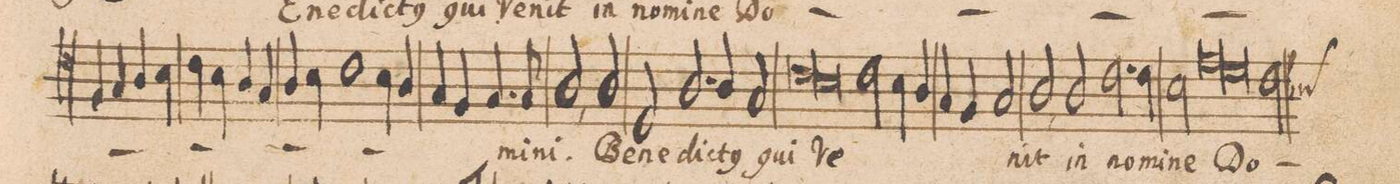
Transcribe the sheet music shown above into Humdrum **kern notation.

**kern	**text
*I"ALTVS.	*
*clefC4	*
*k[]	*
*met(C|)	*
*M2/1	*
4F/	.
4G/	.
4A/	.
4B\	.
4c\	.
4B\	.
4A/	.
4G/	.
=14-	=14-
4A/	.
4B\	.
1c	.
4B\	.
4A/	.
=15-	=15-
4G/	.
4F/	.
4.G/	.
8G/	-mi-
2A,</	-ni.
2A/	Be-
=16-	=16-
2D/	-ne-
2.A/	-dic-
4A/	-t(us)
2G/	qui
=17-	=17-
*lig	*
1c	ve-
1B	.
*Xlig	*
=18-	=18-
2c\	.
4B\	.
4A/	.
4G/	.
4F/	.
2G/	.
=19-	=19-
2A,</	-nit
2A/	in
2.c\	no-
4c\	-mi-
=20-	=20-
2B\	-ne
*lig	*
1e	Do-
1d	.
=21-	=21-
*Xlig	*
2c\	.
*custos:B	*
*-	*-
